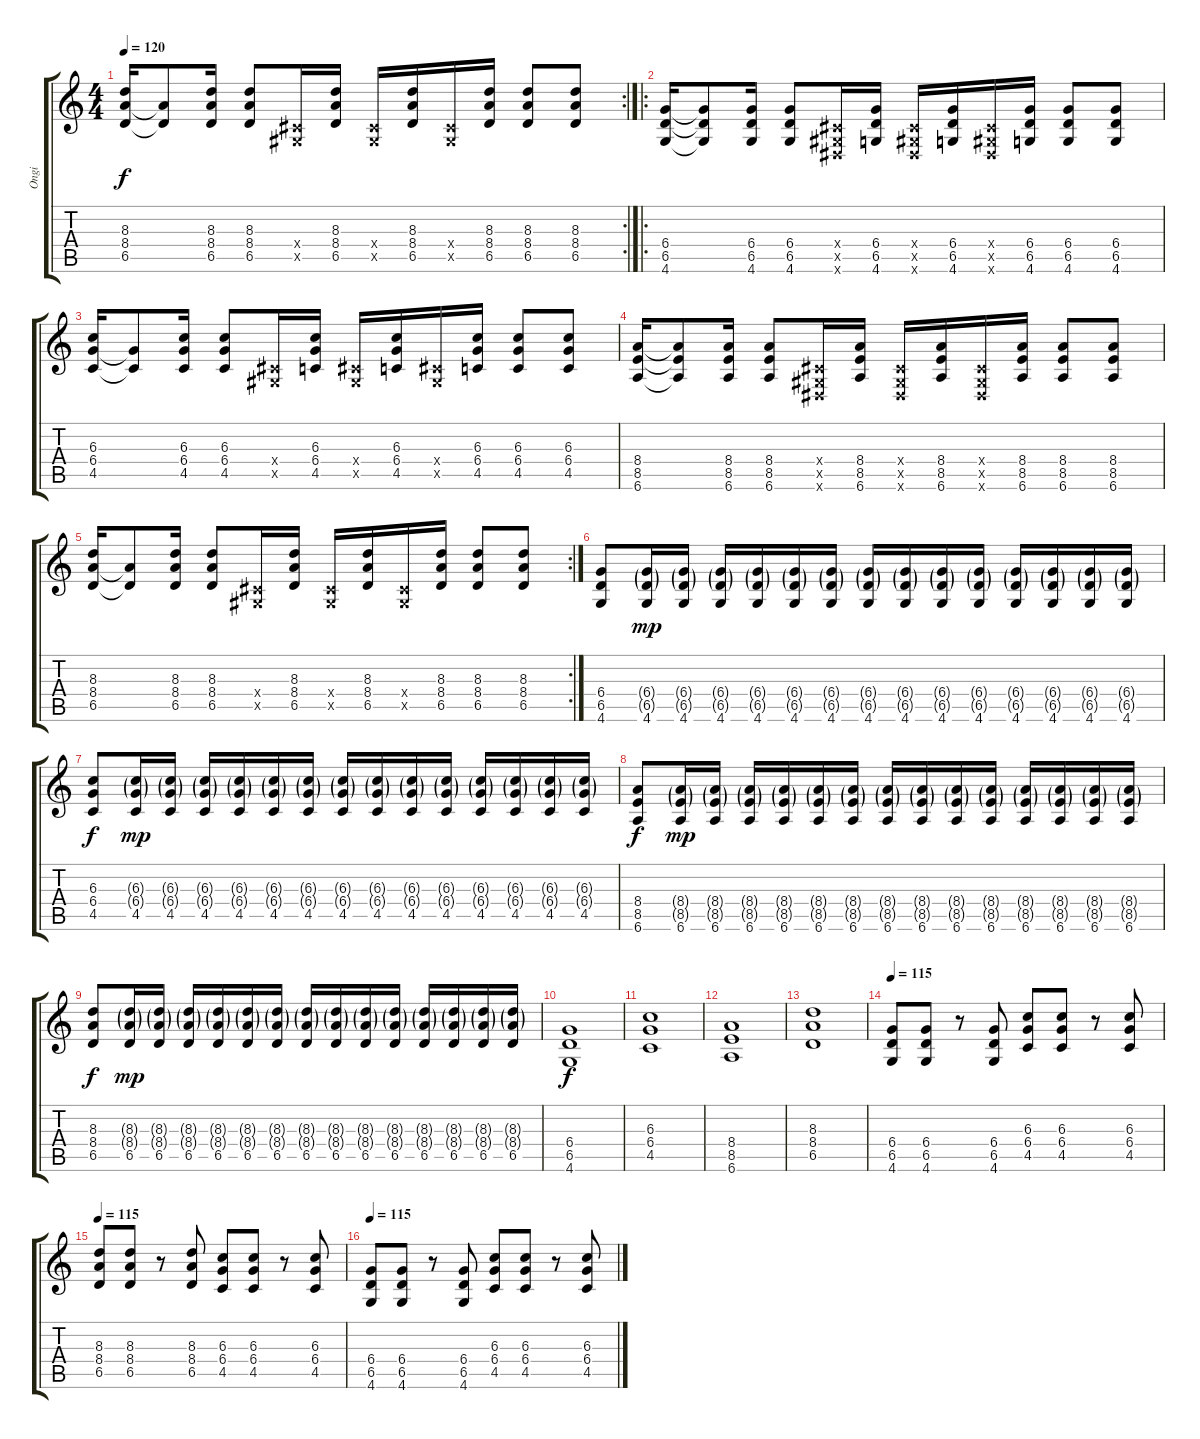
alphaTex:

\track ("Ongi" "Ongi") {instrument distortionguitar}
\staff {score tabs}
\tuning (Eb4 Bb3 Gb3 Db3 Ab2 Eb2) {hide}
\rc 2
\ts (4 4)
\tempo 120
\clef g2
\ks c
(8.3 8.4 6.5).16{dy f} (8.4{t} 6.5{t}).8 (8.3 8.4 6.5).16 (8.3 8.4 6.5).8 (0.4{x} 0.5{x}).16 (8.3 8.4 6.5).16 (0.4{x} 0.5{x}).16 (8.3 8.4 6.5).16 (0.4{x} 0.5{x}).16 (8.3 8.4 6.5).16 (8.3 8.4 6.5).8 (8.3 8.4 6.5).8 |
\ro
(6.4 6.5 4.6).16 (6.4{t} 6.5{t} 4.6{t}).8 (6.4 6.5 4.6).16 (6.4 6.5 4.6).8 (0.4{x} 0.5{x} 0.6{x}).16 (6.4 6.5 4.6).16 (0.4{x} 0.5{x} 0.6{x}).16 (6.4 6.5 4.6).16 (0.4{x} 0.5{x} 0.6{x}).16 (6.4 6.5 4.6).16 (6.4 6.5 4.6).8 (6.4 6.5 4.6).8 |
(6.3 6.4 4.5).16 (6.4{t} 4.5{t}).8 (6.3 6.4 4.5).16 (6.3 6.4 4.5).8 (0.4{x} 0.5{x}).16 (6.3 6.4 4.5).16 (0.4{x} 0.5{x}).16 (6.3 6.4 4.5).16 (0.4{x} 0.5{x}).16 (6.3 6.4 4.5).16 (6.3 6.4 4.5).8 (6.3 6.4 4.5).8 |
(8.4 8.5 6.6).16 (8.4{t} 8.5{t} 6.6{t}).8 (8.4 8.5 6.6).16 (8.4 8.5 6.6).8 (0.4{x} 0.5{x} 0.6{x}).16 (8.4 8.5 6.6).16 (0.4{x} 0.5{x} 0.6{x}).16 (8.4 8.5 6.6).16 (0.4{x} 0.5{x} 0.6{x}).16 (8.4 8.5 6.6).16 (8.4 8.5 6.6).8 (8.4 8.5 6.6).8 |
\rc 2
(8.3 8.4 6.5).16 (8.4{t} 6.5{t}).8 (8.3 8.4 6.5).16 (8.3 8.4 6.5).8 (0.4{x} 0.5{x}).16 (8.3 8.4 6.5).16 (0.4{x} 0.5{x}).16 (8.3 8.4 6.5).16 (0.4{x} 0.5{x}).16 (8.3 8.4 6.5).16 (8.3 8.4 6.5).8 (8.3 8.4 6.5).8 |
(6.4 6.5 4.6).8{volume 10} (6.4{g} 6.5{g} 4.6).16{dy mp} (6.4{g} 6.5{g} 4.6).16 (6.4{g} 6.5{g} 4.6).16 (6.4{g} 6.5{g} 4.6).16 (6.4{g} 6.5{g} 4.6).16 (6.4{g} 6.5{g} 4.6).16 (6.4{g} 6.5{g} 4.6).16 (6.4{g} 6.5{g} 4.6).16 (6.4{g} 6.5{g} 4.6).16 (6.4{g} 6.5{g} 4.6).16 (6.4{g} 6.5{g} 4.6).16 (6.4{g} 6.5{g} 4.6).16 (6.4{g} 6.5{g} 4.6).16 (6.4{g} 6.5{g} 4.6).16 |
(6.3 6.4 4.5).8{dy f} (6.3{g} 6.4{g} 4.5).16{dy mp} (6.3{g} 6.4{g} 4.5).16 (6.3{g} 6.4{g} 4.5).16 (6.3{g} 6.4{g} 4.5).16 (6.3{g} 6.4{g} 4.5).16 (6.3{g} 6.4{g} 4.5).16 (6.3{g} 6.4{g} 4.5).16 (6.3{g} 6.4{g} 4.5).16 (6.3{g} 6.4{g} 4.5).16 (6.3{g} 6.4{g} 4.5).16 (6.3{g} 6.4{g} 4.5).16 (6.3{g} 6.4{g} 4.5).16 (6.3{g} 6.4{g} 4.5).16 (6.3{g} 6.4{g} 4.5).16 |
(8.4 8.5 6.6).8{dy f} (8.4{g} 8.5{g} 6.6).16{dy mp} (8.4{g} 8.5{g} 6.6).16 (8.4{g} 8.5{g} 6.6).16 (8.4{g} 8.5{g} 6.6).16 (8.4{g} 8.5{g} 6.6).16 (8.4{g} 8.5{g} 6.6).16 (8.4{g} 8.5{g} 6.6).16 (8.4{g} 8.5{g} 6.6).16 (8.4{g} 8.5{g} 6.6).16 (8.4{g} 8.5{g} 6.6).16 (8.4{g} 8.5{g} 6.6).16 (8.4{g} 8.5{g} 6.6).16 (8.4{g} 8.5{g} 6.6).16 (8.4{g} 8.5{g} 6.6).16 |
(8.3 8.4 6.5).8{dy f} (8.3{g} 8.4{g} 6.5).16{dy mp} (8.3{g} 8.4{g} 6.5).16 (8.3{g} 8.4{g} 6.5).16 (8.3{g} 8.4{g} 6.5).16 (8.3{g} 8.4{g} 6.5).16 (8.3{g} 8.4{g} 6.5).16 (8.3{g} 8.4{g} 6.5).16 (8.3{g} 8.4{g} 6.5).16 (8.3{g} 8.4{g} 6.5).16 (8.3{g} 8.4{g} 6.5).16 (8.3{g} 8.4{g} 6.5).16 (8.3{g} 8.4{g} 6.5).16 (8.3{g} 8.4{g} 6.5).16 (8.3{g} 8.4{g} 6.5).16 |
(6.4 6.5 4.6).1{dy f} |
(6.3 6.4 4.5).1 |
(8.4 8.5 6.6).1 |
(8.3 8.4 6.5).1 |
\tempo 115
(6.4 6.5 4.6).8 (6.4 6.5 4.6).8 r.8 (6.4 6.5 4.6).8 (6.3 6.4 4.5).8 (6.3 6.4 4.5).8 r.8 (6.3 6.4 4.5).8 |
\tempo 115
(8.3 8.4 6.5).8 (8.3 8.4 6.5).8 r.8 (8.3 8.4 6.5).8 (6.3 6.4 4.5).8 (6.3 6.4 4.5).8 r.8 (6.3 6.4 4.5).8 |
\tempo 115
(6.4 6.5 4.6).8 (6.4 6.5 4.6).8 r.8 (6.4 6.5 4.6).8 (6.3 6.4 4.5).8 (6.3 6.4 4.5).8 r.8 (6.3 6.4 4.5).8
